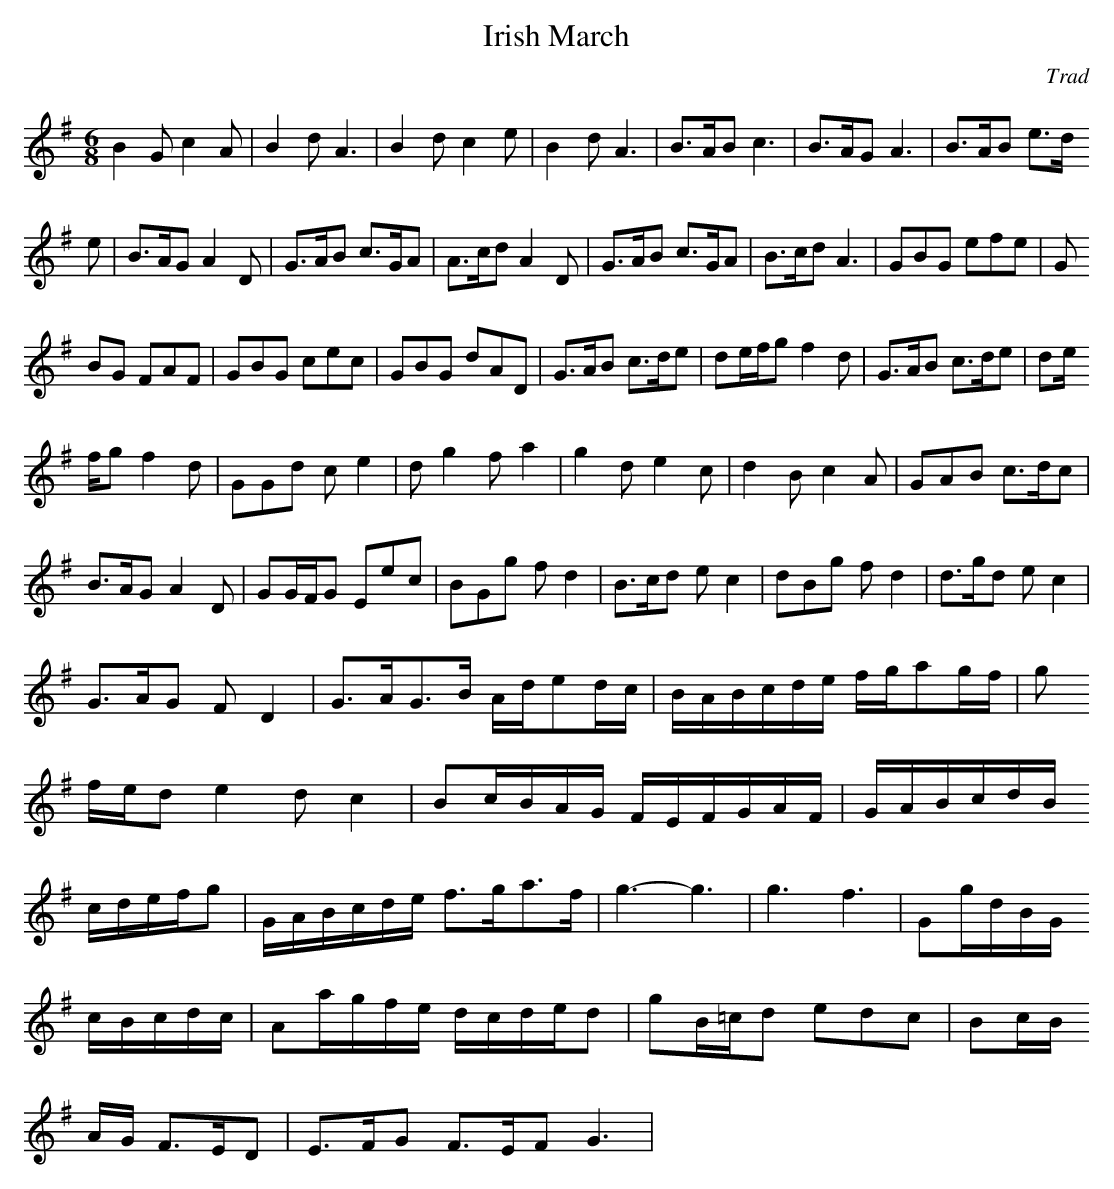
X:1
T:Irish March
C:Trad
M:6/8
L:1/8
K:G
B2 G c2 A | B2 d A3 | B2 d c2 e | B2 d A3 | B>AB c3 | B>AG A3 | B>AB e>d
e | B>AG A2 D | G>AB c>GA | A>cd A2D | G>AB c>GA | B>cd A3 | GBG efe | G
BG FAF | GBG cec | GBG dAD | G>AB c>de | de/2f/2g f2 d | G>AB c>de | de/
2f/2g f2 d | GGd c e2 | d g2 f a2 | g2 d e2 c | d2 B c2 A | G?AB c>dc |
B>AG A2 D | GG/2F/2G Eec | BGg f d2 | B>cd e c2 | dBg f d2 | d>gd e c2 |
 G>AG F D2 | G>AG>B A/2d/2ed/2c/2 | B/2A/2B/2c/2d/2e/2 f/2g/2ag/2f/2 | g
f/2e/2d e2 d c2 | Bc/2B/2A/2G/2 F/2E/2F/2G/2A/2F/2 | G/2A/2B/2c/2d/2B/2
c/2d/2e/2f/2g | G/2A/2B/2c/2d/2e/2 f>ga>f | g3-g3 | g3 f3 | Gg/2d/2B/2G/
2 c/2B/2c/2d/2c/2| Aa/2g/2f/2e/2 d/2c/2d/2e/2d | gB/2=c/2d edc | Bc/2B/2
A/2G/2 F>ED | E>FG F>EF G3 |
